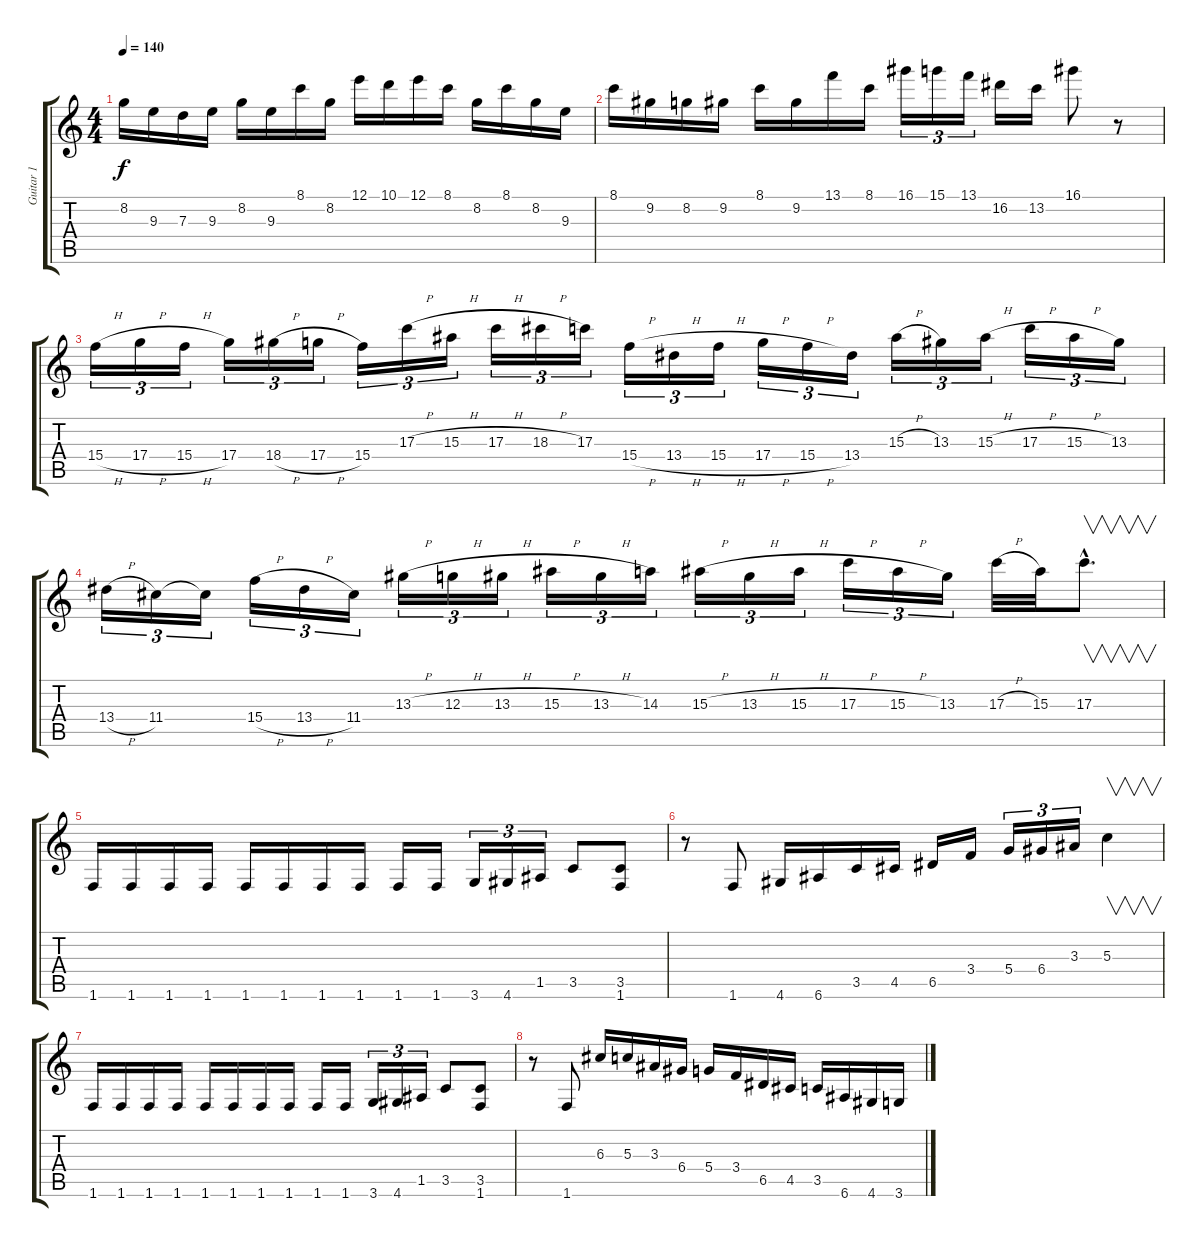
\track ("Guitar 1" "Guitar 1") {instrument distortionguitar}
\staff {score tabs}
\tuning (E4 B3 G3 D3 A2 E2) {hide}
\ts (4 4)
\tempo 140
\clef g2
\ks c
8.2.16{dy f} 9.3.16 7.3.16 9.3.16 8.2.16 9.3.16 8.1.16 8.2.16 12.1.16 10.1.16 12.1.16 8.1.16 8.2.16 8.1.16 8.2.16 9.3.16 |
8.1.16 9.2.16 8.2.16 9.2.16 8.1.16 9.2.16 13.1.16 8.1.16 16.1.16{tu (3 2)} 15.1.16{tu (3 2)} 13.1.16{tu (3 2)} 16.2.16 13.2.16 16.1.8 r.8 |
15.4{h}.16{tu (3 2)} 17.4{h}.16{tu (3 2)} 15.4{h}.16{tu (3 2)} 17.4.16{tu (3 2)} 18.4{h}.16{tu (3 2)} 17.4{h}.16{tu (3 2)} 15.4.16{tu (3 2)} 17.3{h}.16{tu (3 2)} 15.3{h}.16{tu (3 2)} 17.3{h}.16{tu (3 2)} 18.3{h}.16{tu (3 2)} 17.3.16{tu (3 2)} 15.4{h}.16{tu (3 2)} 13.4{h}.16{tu (3 2)} 15.4{h}.16{tu (3 2)} 17.4{h}.16{tu (3 2)} 15.4{h}.16{tu (3 2)} 13.4.16{tu (3 2)} 15.3{h}.16{tu (3 2)} 13.3.16{tu (3 2)} 15.3{h}.16{tu (3 2)} 17.3{h}.16{tu (3 2)} 15.3{h}.16{tu (3 2)} 13.3.16{tu (3 2)} |
13.4{h}.16{tu (3 2)} 11.4.16{tu (3 2)} 11.4{t}.16{tu (3 2)} 15.4{h}.16{tu (3 2)} 13.4{h}.16{tu (3 2)} 11.4.16{tu (3 2)} 13.3{h}.16{tu (3 2)} 12.3{h}.16{tu (3 2)} 13.3{h}.16{tu (3 2)} 15.3{h}.16{tu (3 2)} 13.3{h}.16{tu (3 2)} 14.3.16{tu (3 2)} 15.3{h}.16{tu (3 2)} 13.3{h}.16{tu (3 2)} 15.3{h}.16{tu (3 2)} 17.3{h}.16{tu (3 2)} 15.3{h}.16{tu (3 2)} 13.3.16{tu (3 2)} 17.3{h}.32 15.3.32 17.3{hac}.8{v d} |
1.6.16 1.6.16 1.6.16 1.6.16 1.6.16 1.6.16 1.6.16 1.6.16 1.6.16 1.6.16 3.6.16{tu (3 2)} 4.6.16{tu (3 2)} 1.5.16{tu (3 2)} 3.5.8 (3.5 1.6).8 |
r.8 1.6.8 4.6.16 6.6.16 3.5.16 4.5.16 6.5.16 3.4.16 5.4.16{tu (3 2)} 6.4.16{tu (3 2)} 3.3.16{tu (3 2)} 5.3.4{v} |
1.6.16 1.6.16 1.6.16 1.6.16 1.6.16 1.6.16 1.6.16 1.6.16 1.6.16 1.6.16 3.6.16{tu (3 2)} 4.6.16{tu (3 2)} 1.5.16{tu (3 2)} 3.5.8 (3.5 1.6).8 |
r.8 1.6.8 6.3.16 5.3.16 3.3.16 6.4.16 5.4.16 3.4.16 6.5.16 4.5.16 3.5.16 6.6.16 4.6.16 3.6.16
